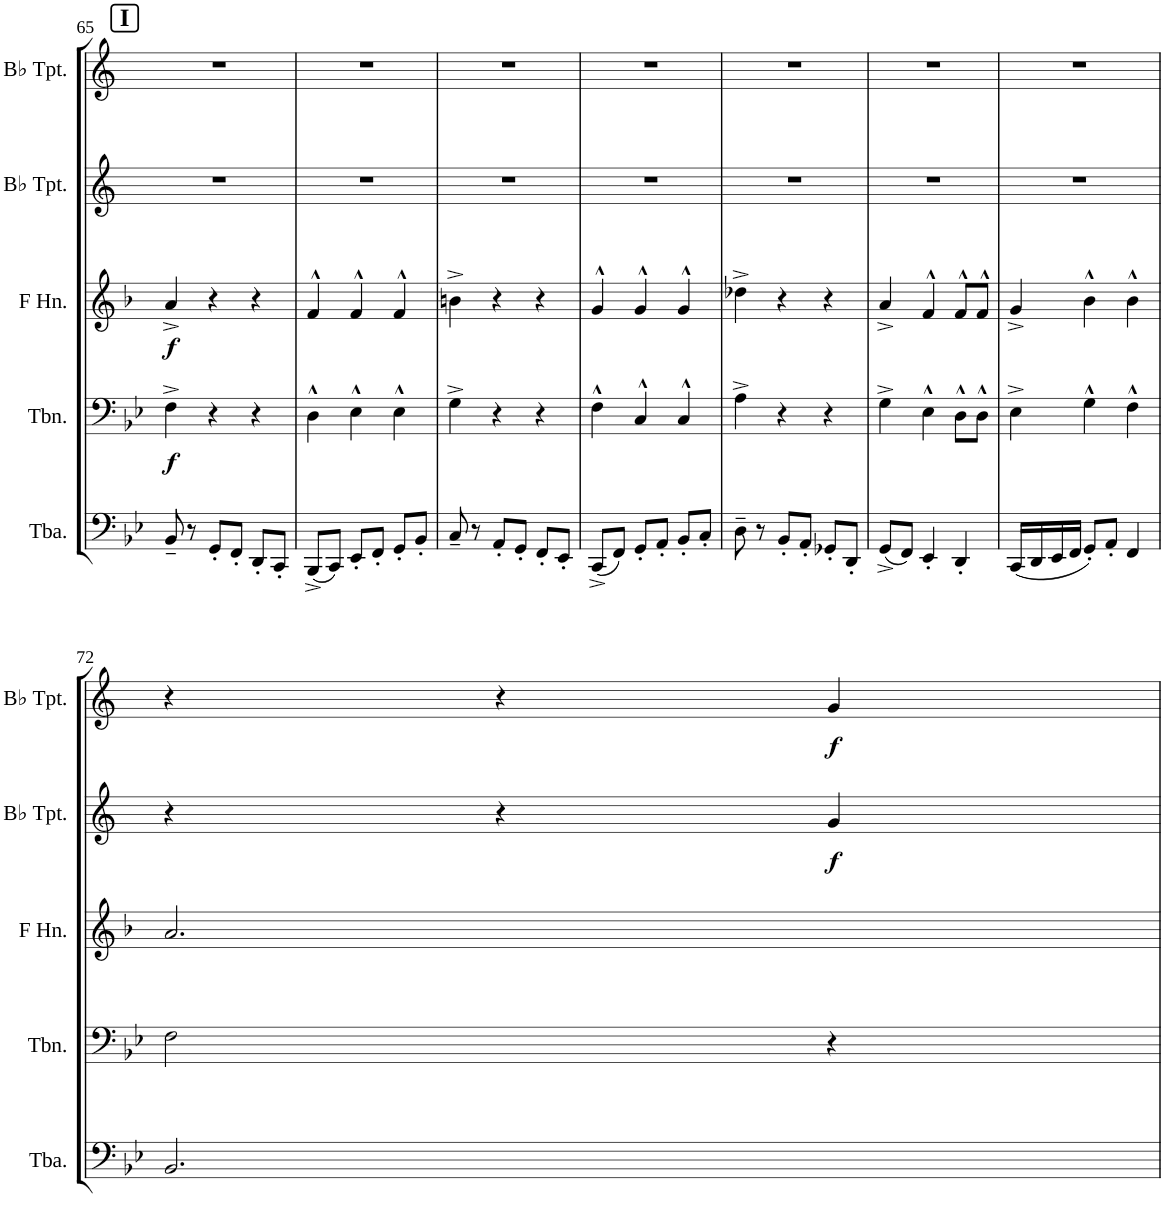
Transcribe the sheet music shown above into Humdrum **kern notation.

**kern	**kern	**dynam	**kern	**dynam	**kern	**dynam	**kern	**dynam
*part5	*part4	*part4	*part3	*part3	*part2	*part2	*part1	*part1
*staff5	*staff4	*staff4	*staff3	*staff3	*staff2	*staff2	*staff1	*staff1
*I"Tuba	*I"Trombone	*	*I"Horn in F	*	*I"Bb Trumpet	*	*I"Bb Trumpet	*
*I'Tba.	*I'Tbn.	*	*	*	*I'Bb Tpt.	*	*I'Bb Tpt.	*
!!LO:PB:g=z
*clefF4	*clefF4	*	*clefG2	*	*clefG2	*	*clefG2	*
*	*	*	*Trd4c7	*	*Trd1c2	*	*Trd1c2	*
*k[b-e-]	*k[b-e-]	*	*k[b-]	*	*k[]	*	*k[]	*
*M3/4	*M3/4	*	*M3/4	*	*M3/4	*	*M3/4	*
!!LO:REH:place=s1:a:B:cj:fs=14:t=I
=65	=65	=65	=65	=65	=65	=65	=65	=65
!	!	!LO:DY:b	!	!LO:DY:b	!	!	!	!
8BB-~/	4F^\	f	4a^/	f	2.r	.	2.r	.
8r	.	.	.	.	.	.	.	.
8GG'/L	4r	.	4r	.	.	.	.	.
8FF'/J	.	.	.	.	.	.	.	.
8DD'/L	4r	.	4r	.	.	.	.	.
8CC'/J	.	.	.	.	.	.	.	.
=66	=66	=66	=66	=66	=66	=66	=66	=66
(8BBB-^/L	4D^^\	.	4f^^/	.	2.r	.	2.r	.
8CC/J)	.	.	.	.	.	.	.	.
8EE-'/L	4E-^^\	.	4f^^/	.	.	.	.	.
8FF'/J	.	.	.	.	.	.	.	.
8GG'/L	4E-^^\	.	4f^^/	.	.	.	.	.
8BB-'/J	.	.	.	.	.	.	.	.
=67	=67	=67	=67	=67	=67	=67	=67	=67
8C~/	4G^\	.	4bn^\	.	2.r	.	2.r	.
8r	.	.	.	.	.	.	.	.
8AA'/L	4r	.	4r	.	.	.	.	.
8GG'/J	.	.	.	.	.	.	.	.
8FF'/L	4r	.	4r	.	.	.	.	.
8EE-'/J	.	.	.	.	.	.	.	.
=68	=68	=68	=68	=68	=68	=68	=68	=68
(8CC^/L	4F^^\	.	4g^^/	.	2.r	.	2.r	.
8FF/J)	.	.	.	.	.	.	.	.
8GG'/L	4C^^/	.	4g^^/	.	.	.	.	.
8AA'/J	.	.	.	.	.	.	.	.
8BB-'/L	4C^^/	.	4g^^/	.	.	.	.	.
8C'/J	.	.	.	.	.	.	.	.
=69	=69	=69	=69	=69	=69	=69	=69	=69
8D~\	4A^\	.	4dd-X^\	.	2.r	.	2.r	.
8r	.	.	.	.	.	.	.	.
8BB-'/L	4r	.	4r	.	.	.	.	.
8AA'/J	.	.	.	.	.	.	.	.
8GG-X'/L	4r	.	4r	.	.	.	.	.
8DD'/J	.	.	.	.	.	.	.	.
=70	=70	=70	=70	=70	=70	=70	=70	=70
(8GG^/L	4G^\	.	4a^/	.	2.r	.	2.r	.
8FF/J)	.	.	.	.	.	.	.	.
4EE-'/	4E-^^\	.	4f^^/	.	.	.	.	.
4DD'/	8D^^\L	.	8f^^/L	.	.	.	.	.
.	8D^^\J	.	8f^^/J	.	.	.	.	.
=71	=71	=71	=71	=71	=71	=71	=71	=71
(16CC/LL	4E-^\	.	4g^/	.	2.r	.	2.r	.
16DD/	.	.	.	.	.	.	.	.
16EE-/	.	.	.	.	.	.	.	.
16FF/JJ	.	.	.	.	.	.	.	.
8GG'/L)	4G^^\	.	4b-^^\	.	.	.	.	.
8AA'/J	.	.	.	.	.	.	.	.
4FF/	4F^^\	.	4b-^^\	.	.	.	.	.
!!LO:LB:g=z
=72	=72	=72	=72	=72	=72	=72	=72	=72
2.BB-/	2F\	.	2.a/	.	4r	.	4r	.
.	.	.	.	.	4r	.	4r	.
!	!	!	!	!	!	!LO:DY:b	!	!LO:DY:b
.	4r	.	.	.	4g/	f	4g/	f
=	=	=	=	=	=	=	=	=
*-	*-	*-	*-	*-	*-	*-	*-	*-
